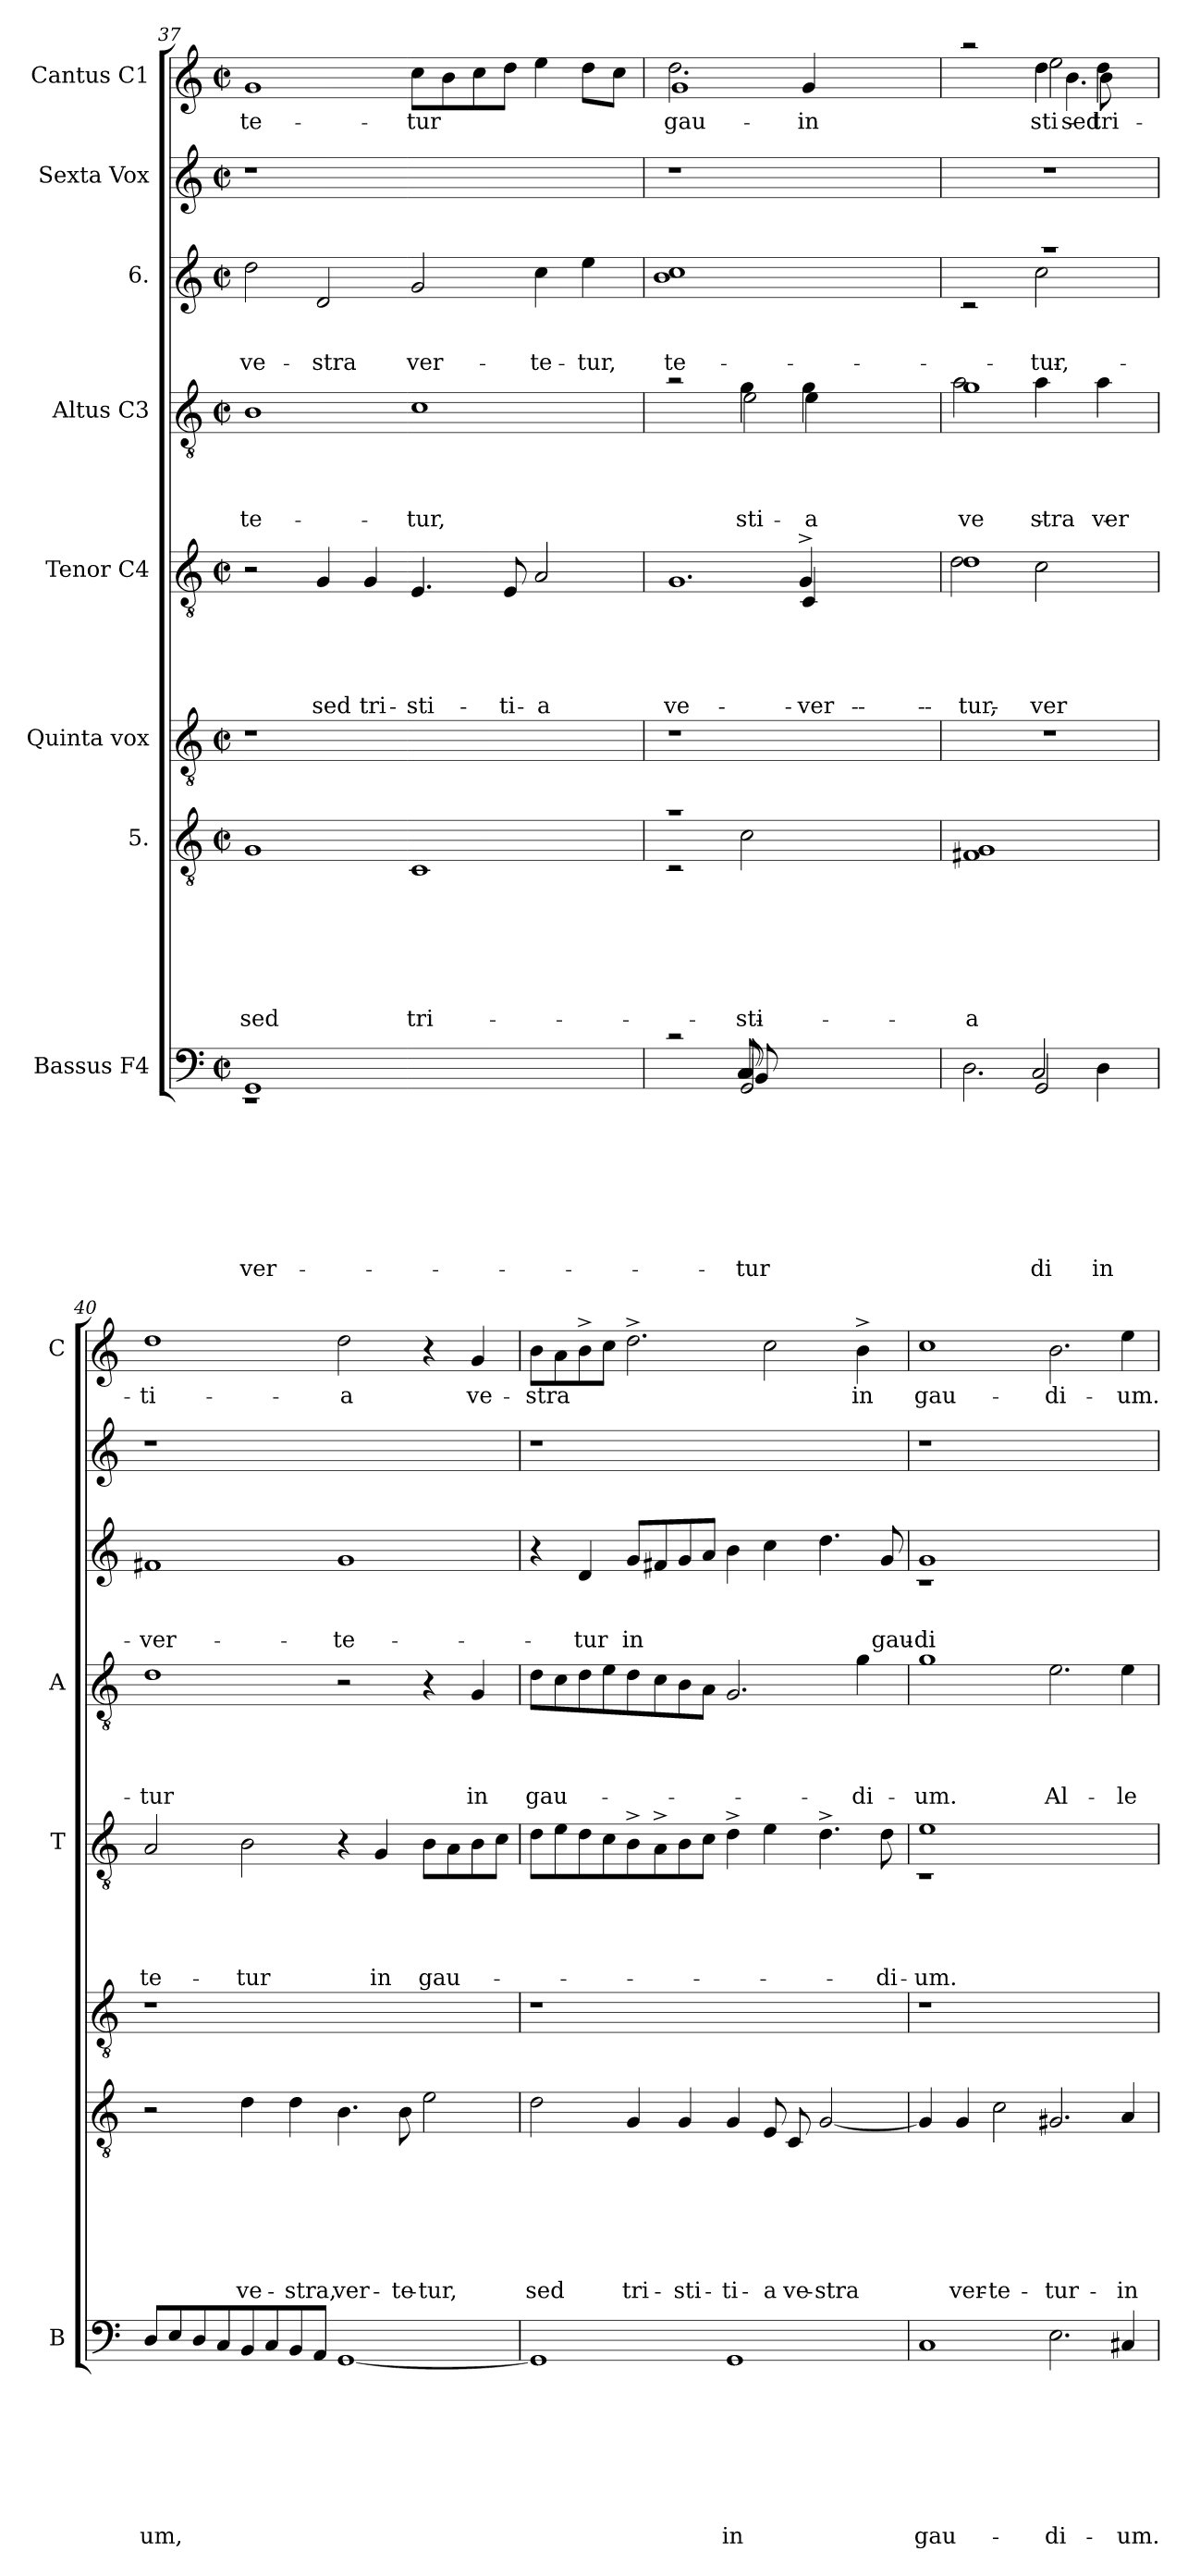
**kern	**text	**text	**text	**text	**text	**text	**text	**text	**kern	**text	**text	**text	**text	**text	**text	**text	**kern	**kern	**text	**text	**text	**text	**text	**kern	**text	**text	**text	**text	**kern	**text	**text	**text	**kern	**kern	**text
*part8	*part8	*part8	*part8	*part8	*part8	*part8	*part8	*part8	*part7	*part7	*part7	*part7	*part7	*part7	*part7	*part7	*part6	*part5	*part5	*part5	*part5	*part5	*part5	*part4	*part4	*part4	*part4	*part4	*part3	*part3	*part3	*part3	*part2	*part1	*part1
*staff8	*staff8	*staff8	*staff8	*staff8	*staff8	*staff8	*staff8	*staff8	*staff7	*staff7	*staff7	*staff7	*staff7	*staff7	*staff7	*staff7	*staff6	*staff5	*staff5	*staff5	*staff5	*staff5	*staff5	*staff4	*staff4	*staff4	*staff4	*staff4	*staff3	*staff3	*staff3	*staff3	*staff2	*staff1	*staff1
*I"Bassus F4	*	*	*	*	*	*	*	*	*I"5.	*	*	*	*	*	*	*	*I"Quinta vox	*I"Tenor C4	*	*	*	*	*	*I"Altus C3	*	*	*	*	*I"6.	*	*	*	*I"Sexta Vox	*I"Cantus C1	*
*I'B	*	*	*	*	*	*	*	*	*	*	*	*	*	*	*	*	*	*I'T	*	*	*	*	*	*I'A	*	*	*	*	*	*	*	*	*	*I'C	*
*clefF4	*	*	*	*	*	*	*	*	*clefGv2	*	*	*	*	*	*	*	*clefGv2	*clefGv2	*	*	*	*	*	*clefGv2	*	*	*	*	*clefG2	*	*	*	*clefG2	*clefG2	*
*k[]	*	*	*	*	*	*	*	*	*k[]	*	*	*	*	*	*	*	*k[]	*k[]	*	*	*	*	*	*k[]	*	*	*	*	*k[]	*	*	*	*k[]	*k[]	*
*C:	*	*	*	*	*	*	*	*	*C:	*	*	*	*	*	*	*	*C:	*C:	*	*	*	*	*	*C:	*	*	*	*	*C:	*	*	*	*C:	*C:	*
*M2/2	*	*	*	*	*	*	*	*	*M2/2	*	*	*	*	*	*	*	*M2/2	*M2/2	*	*	*	*	*	*M2/2	*	*	*	*	*M2/2	*	*	*	*M2/2	*M2/2	*
*met(c|)	*	*	*	*	*	*	*	*	*met(c|)	*	*	*	*	*	*	*	*met(c|)	*met(c|)	*	*	*	*	*	*met(c|)	*	*	*	*	*met(c|)	*	*	*	*met(c|)	*met(c|)	*
=37	=37	=37	=37	=37	=37	=37	=37	=37	=37	=37	=37	=37	=37	=37	=37	=37	=37	=37	=37	=37	=37	=37	=37	=37	=37	=37	=37	=37	=37	=37	=37	=37	=37	=37	=37
*^	*	*	*	*	*	*	*	*	*	*	*	*	*	*	*	*	*	*	*	*	*	*	*	*	*	*	*	*	*	*	*	*	*	*	*
!	!LO:N:vis=1	!	!	!	!	!	!	!	!LO:LY:b	!	!	!	!	!	!	!	!LO:LY:b	!	!	!	!	!	!	!	!	!	!	!	!LO:LY:b	!	!	!	!LO:LY:b	!	!	!LO:LY:b
1GG	0rEE	.	.	.	.	.	.	.	ver-	1G	.	.	.	.	.	.	sed	1r	2r	.	.	.	.	.	1B	.	.	.	-te-	2dd\	.	.	ve-	1r	1g	-te-
!	!	!	!	!	!	!	!	!	!	!	!	!	!	!	!	!	!	!	!	!	!	!	!	!LO:LY:b	!	!	!	!	!	!	!	!	!LO:LY:b	!	!	!
.	.	.	.	.	.	.	.	.	.	.	.	.	.	.	.	.	.	.	4G/	.	.	.	.	sed	.	.	.	.	.	2d/	.	.	-stra	.	.	.
!	!	!	!	!	!	!	!	!	!	!	!	!	!	!	!	!	!	!	!	!	!	!	!	!LO:LY:b	!	!	!	!	!	!	!	!	!	!	!	!
.	.	.	.	.	.	.	.	.	.	.	.	.	.	.	.	.	.	.	4G/	.	.	.	.	tri-	.	.	.	.	.	.	.	.	.	.	.	.
!	!	!	!	!	!	!	!	!	!	!	!	!	!	!	!	!	!LO:LY:b	!	!	!	!	!	!	!LO:LY:b:rj	!	!	!	!	!LO:LY:b	!	!	!	!LO:LY:b	!	!	!LO:LY:b
1ryy	.	.	.	.	.	.	.	.	.	1C	.	.	.	.	.	.	tri-	1ryy	4.E/	.	.	.	.	-sti-	1c	.	.	.	-tur,	2g/	.	.	ver-	1ryy	8cc\L	-tur
.	.	.	.	.	.	.	.	.	.	.	.	.	.	.	.	.	.	.	.	.	.	.	.	.	.	.	.	.	.	.	.	.	.	.	8b\	.
.	.	.	.	.	.	.	.	.	.	.	.	.	.	.	.	.	.	.	.	.	.	.	.	.	.	.	.	.	.	.	.	.	.	.	8cc\	.
!	!	!	!	!	!	!	!	!	!	!	!	!	!	!	!	!	!	!	!	!	!	!	!	!LO:LY:b	!	!	!	!	!	!	!	!	!	!	!	!
.	.	.	.	.	.	.	.	.	.	.	.	.	.	.	.	.	.	.	8E/	.	.	.	.	-ti-	.	.	.	.	.	.	.	.	.	.	8dd\J	.
!	!	!	!	!	!	!	!	!	!	!	!	!	!	!	!	!	!	!	!	!	!	!	!	!LO:LY:b	!	!	!	!	!	!	!	!	!LO:LY:b	!	!	!
.	.	.	.	.	.	.	.	.	.	.	.	.	.	.	.	.	.	.	2A/	.	.	.	.	-a	.	.	.	.	.	4cc\	.	.	-te-	.	4ee\	.
!	!	!	!	!	!	!	!	!	!	!	!	!	!	!	!	!	!	!	!	!	!	!	!	!	!	!	!	!	!	!	!	!	!LO:LY:b	!	!	!
.	.	.	.	.	.	.	.	.	.	.	.	.	.	.	.	.	.	.	.	.	.	.	.	.	.	.	.	.	.	4ee\	.	.	-tur,	.	8dd\L	.
.	.	.	.	.	.	.	.	.	.	.	.	.	.	.	.	.	.	.	.	.	.	.	.	.	.	.	.	.	.	.	.	.	.	.	8cc\J	.
=38	=38	=38	=38	=38	=38	=38	=38	=38	=38	=38	=38	=38	=38	=38	=38	=38	=38	=38	=38	=38	=38	=38	=38	=38	=38	=38	=38	=38	=38	=38	=38	=38	=38	=38	=38	=38
*^	*^	*	*	*	*	*	*	*	*	*^	*	*	*	*	*	*	*	*	*	*	*	*	*	*	*	*	*	*	*	*	*	*	*	*	*	*
!	!	!	!	!	!	!	!	!	!	!	!	!	!	!	!	!	!	!	!	!	!	!	!	!	!	!	!LO:LY:b	!	!	!	!	!	!	!	!	!LO:LY:b	!	!	!LO:LY:b:rj
*	*	*	*	*	*	*	*	*	*	*	*	*	*	*	*	*	*	*	*	*	*	*^	*	*	*	*	*	*^	*	*	*	*	*	*	*	*	*	*^	*
*	*	*	*	*	*	*	*	*	*	*	*	*	*	*	*	*	*	*	*	*	*	*	*^	*	*	*	*	*	*	*^	*	*	*	*	*	*	*	*	*	*	*	*
2rc	2ryy	2ryy	2ryy	.	.	.	.	.	.	.	.	1ra	2rC	.	.	.	.	.	.	.	1r	1.G	2.ryy	2.ryy	.	.	.	.	ve-	2ra	2ryy	2ryy	.	.	.	.	1b 1cc	.	.	-te-	1r	2.dd\	1g	gau-
!	!	!	!	!	!	!	!	!	!	!	!LO:LY:b	!	!	!	!	!	!	!	!	!	!	!	!	!	!	!	!	!	!	!	!	!	!	!	!	!	!	!	!	!	!	!	!	!
!	!	!	!	!	!	!	!	!	!	!	!LO:LY:b	!	!	!	!	!	!	!	!	!LO:LY:b	!	!	!	!	!	!	!	!	!	!	!	!	!	!	!	!LO:LY:b	!	!	!	!	!	!	!	!
!	!	!	!	!	!	!	!	!	!	!	!	!	!	!	!	!	!	!	!	!	!	!	!	!	!	!	!	!	!	!	!	!	!	!	!	!LO:LY:b	!	!	!	!	!	!	!	!
!	!	!	!	!	!	!	!	!	!	!	!	!	!	!	!	!	!	!	!	!	!	!	!	!	!	!	!	!	!	!	!	!	!	!	!	!LO:LY:b	!	!	!	!	!	!	!	!
2GG/	8C/	8BB/	8C/	.	.	.	.	.	.	.	-tur	.	2c\	.	.	.	.	.	.	-sti-	.	.	.	.	.	.	.	.	.	4g\	4g\	2e\	.	.	.	sti-	.	.	.	.	.	.	.	.
.	2ryy	2ryy	2ryy	.	.	.	.	.	.	.	.	.	.	.	.	.	.	.	.	.	.	.	.	.	.	.	.	.	.	.	.	.	.	.	.	.	.	.	.	.	.	.	.	.
!	!	!	!	!	!	!	!	!	!	!	!	!	!	!	!	!	!	!	!	!	!	!	!	!	!	!	!	!	!LO:LY:b	!	!	!	!	!	!	!	!	!	!	!	!	!	!	!
!	!	!	!	!	!	!	!	!	!	!	!	!	!	!	!	!	!	!	!	!	!	!	!	!	!	!	!	!	!LO:LY:b	!	!	!	!	!	!	!LO:LY:b	!	!	!	!	!	!	!	!
!	!	!	!	!	!	!	!	!	!	!	!	!	!	!	!	!	!	!	!	!	!	!	!	!	!	!	!	!	!	!	!	!	!	!	!	!LO:LY:b	!	!	!	!	!	!	!	!LO:LY:b
.	.	.	.	.	.	.	.	.	.	.	.	.	.	.	.	.	.	.	.	.	.	.	4C/	4G^</	.	.	.	.	ver-	4g\	4e\	.	.	.	.	-a	.	.	.	.	.	4g/	.	in
2ryy	.	.	.	.	.	.	.	.	.	.	.	2ryy	2ryy	.	.	.	.	.	.	.	2ryy	.	2ryy	2ryy	.	.	.	.	.	2ryy	2ryy	2ryy	.	.	.	.	2ryy	.	.	.	2ryy	2ryy	2ryy	.
.	4.ryy	4.ryy	4.ryy	.	.	.	.	.	.	.	.	.	.	.	.	.	.	.	.	.	.	.	.	.	.	.	.	.	.	.	.	.	.	.	.	.	.	.	.	.	.	.	.	.
*	*	*	*	*	*	*	*	*	*	*	*	*	*	*	*	*	*	*	*	*	*	*v	*v	*v	*	*	*	*	*	*	*	*	*	*	*	*	*	*	*	*	*	*v	*v	*
*	*	*	*	*	*	*	*	*	*	*	*	*v	*v	*	*	*	*	*	*	*	*	*	*	*	*	*	*	*v	*v	*v	*	*	*	*	*	*	*	*	*	*	*
=39	=39	=39	=39	=39	=39	=39	=39	=39	=39	=39	=39	=39	=39	=39	=39	=39	=39	=39	=39	=39	=39	=39	=39	=39	=39	=39	=39	=39	=39	=39	=39	=39	=39	=39	=39	=39	=39	=39
!	!	!	!	!	!	!	!	!	!	!	!	!	!	!	!	!	!	!	!LO:LY:b	!	!	!	!	!	!	!LO:LY:b	!	!	!	!	!	!	!	!	!	!	!	!
*	*	*	*	*	*	*	*	*	*	*	*	*	*	*	*	*	*	*	*	*	*^	*	*	*	*	*	*	*	*	*	*	*	*	*	*	*	*	*
!	!	!	!	!	!	!	!	!	!	!	!	!	!	!	!	!	!	!	!	!	!	!	!	!	!	!	!LO:LY:b	!	!	!	!	!LO:LY:b:rj	!	!	!	!	!	!	!
*	*	*	*	*	*	*	*	*	*	*	*	*	*	*	*	*	*	*	*	*	*	*	*	*	*	*	*	*^	*	*	*	*	*	*	*	*	*	*	*
!	!	!	!	!	!	!	!	!	!	!	!	!	!	!	!	!	!	!	!	!	!	!	!	!	!	!	!	!	!	!	!	!	!LO:LY:b	!	!	!	!	!	!	!
*	*	*	*	*	*	*	*	*	*	*	*	*	*	*	*	*	*	*	*	*	*	*	*	*	*	*	*	*	*	*	*	*	*	*^	*	*	*	*	*^	*
*	*	*	*	*	*	*	*	*	*	*	*	*	*	*	*	*	*	*	*	*	*	*	*	*	*	*	*	*	*	*	*	*	*	*	*	*	*	*	*	*	*^	*
*	*	*v	*v	*	*	*	*	*	*	*	*	*	*	*	*	*	*	*	*	*	*	*	*	*	*	*	*	*	*	*	*	*	*	*	*	*	*	*	*	*	*	*^	*
2.D\	2ryy	2ryy	.	.	.	.	.	.	.	.	1F#X 1G	.	.	.	.	.	.	-a	1r	1d	2d\	.	.	.	.	-tur,	1g	2a\	.	.	.	-ve-	1raa	2rc	.	.	.	1r	2raa	2ryy	2.ryy	2ryy	.
!	!	!	!	!	!	!	!	!	!	!LO:LY:b	!	!	!	!	!	!	!	!	!	!	!	!	!	!	!	!	!	!	!	!	!	!	!	!	!	!	!	!	!	!	!	!	!
!	!	!	!	!	!	!	!	!	!	!LO:LY:b	!	!	!	!	!	!	!	!	!	!	!	!	!	!	!	!LO:LY:b	!	!	!	!	!	!LO:LY:b	!	!	!	!	!LO:LY:b	!	!	!	!	!	!LO:LY:b
!	!	!	!	!	!	!	!	!	!	!	!	!	!	!	!	!	!	!	!	!	!	!	!	!	!	!	!	!	!	!	!	!	!	!	!	!	!	!	!	!	!	!	!LO:LY:b
.	2GG/	2C/	.	.	.	.	.	.	.	-di-	.	.	.	.	.	.	.	.	.	.	2c\	.	.	.	.	ver-	.	4a\	.	.	.	-stra	.	2cc\	.	.	-tur,	.	4dd\	8ryy	.	2ee\	-sti-
!	!	!	!	!	!	!	!	!	!	!	!	!	!	!	!	!	!	!	!	!	!	!	!	!	!	!	!	!	!	!	!	!	!	!	!	!	!	!	!	!	!	!	!LO:LY:b
.	.	.	.	.	.	.	.	.	.	.	.	.	.	.	.	.	.	.	.	.	.	.	.	.	.	.	.	.	.	.	.	.	.	.	.	.	.	.	.	4.b\	.	.	sed
!	!	!	!	!	!	!	!	!	!	!LO:LY:b	!	!	!	!	!	!	!	!	!	!	!	!	!	!	!	!	!	!	!	!	!	!LO:LY:b	!	!	!	!	!	!	!	!	!	!	!LO:LY:b
!	!	!	!	!	!	!	!	!	!	!	!	!	!	!	!	!	!	!	!	!	!	!	!	!	!	!	!	!	!	!	!	!	!	!	!	!	!	!	!	!	!	!	!LO:LY:b
4D\	.	.	.	.	.	.	.	.	.	in	.	.	.	.	.	.	.	.	.	.	.	.	.	.	.	.	.	4a\	.	.	.	ver-	.	.	.	.	.	.	4dd\	.	8b\	.	tri-
.	.	.	.	.	.	.	.	.	.	.	.	.	.	.	.	.	.	.	.	.	.	.	.	.	.	.	.	.	.	.	.	.	.	.	.	.	.	.	.	.	8ryy	.	.
*	*	*	*	*	*	*	*	*	*	*	*	*	*	*	*	*	*	*	*	*v	*v	*	*	*	*	*	*	*	*	*	*	*	*v	*v	*	*	*	*	*	*	*v	*v	*
*v	*v	*v	*	*	*	*	*	*	*	*	*	*	*	*	*	*	*	*	*	*	*	*	*	*	*	*v	*v	*	*	*	*	*	*	*	*	*	*	*	*	*
!!LO:PB:g=z
=40	=40	=40	=40	=40	=40	=40	=40	=40	=40	=40	=40	=40	=40	=40	=40	=40	=40	=40	=40	=40	=40	=40	=40	=40	=40	=40	=40	=40	=40	=40	=40	=40	=40	=40	=40	=40	=40
!	!	!	!	!	!	!	!	!LO:LY:b	!	!	!	!	!	!	!	!	!	!	!	!	!	!	!LO:LY:b	!	!	!	!	!LO:LY:b	!	!	!	!LO:LY:b	!	!	!	!	!LO:LY:b
*	*	*	*	*	*	*	*	*	*	*	*	*	*	*	*	*	*	*	*	*	*	*	*	*	*	*	*	*	*	*	*	*	*	*v	*v	*v	*
8D/L	.	.	.	.	.	.	.	-um,	2r	.	.	.	.	.	.	.	1r	2A/	.	.	.	.	-te-	1d	.	.	.	-tur	1f#X	.	.	ver-	1r	1dd	-ti-
8E/	.	.	.	.	.	.	.	.	.	.	.	.	.	.	.	.	.	.	.	.	.	.	.	.	.	.	.	.	.	.	.	.	.	.	.
8D/	.	.	.	.	.	.	.	.	.	.	.	.	.	.	.	.	.	.	.	.	.	.	.	.	.	.	.	.	.	.	.	.	.	.	.
8C/	.	.	.	.	.	.	.	.	.	.	.	.	.	.	.	.	.	.	.	.	.	.	.	.	.	.	.	.	.	.	.	.	.	.	.
!	!	!	!	!	!	!	!	!	!	!	!	!	!	!	!	!LO:LY:b	!	!	!	!	!	!	!LO:LY:b	!	!	!	!	!	!	!	!	!	!	!	!
8BB/	.	.	.	.	.	.	.	.	4d\	.	.	.	.	.	.	ve-	.	2B\	.	.	.	.	-tur	.	.	.	.	.	.	.	.	.	.	.	.
8C/	.	.	.	.	.	.	.	.	.	.	.	.	.	.	.	.	.	.	.	.	.	.	.	.	.	.	.	.	.	.	.	.	.	.	.
!	!	!	!	!	!	!	!	!	!	!	!	!	!	!	!	!LO:LY:b	!	!	!	!	!	!	!	!	!	!	!	!	!	!	!	!	!	!	!
8BB/	.	.	.	.	.	.	.	.	4d\	.	.	.	.	.	.	-stra,	.	.	.	.	.	.	.	.	.	.	.	.	.	.	.	.	.	.	.
8AA/J	.	.	.	.	.	.	.	.	.	.	.	.	.	.	.	.	.	.	.	.	.	.	.	.	.	.	.	.	.	.	.	.	.	.	.
!	!	!	!	!	!	!	!	!	!	!	!	!	!	!	!	!LO:LY:b	!	!	!	!	!	!	!	!	!	!	!	!	!	!	!	!LO:LY:b	!	!	!LO:LY:b
[<1GG	.	.	.	.	.	.	.	.	4.B\	.	.	.	.	.	.	ver-	1ryy	4r	.	.	.	.	.	2r	.	.	.	.	1g	.	.	-te-	1ryy	2dd\	-a
!	!	!	!	!	!	!	!	!	!	!	!	!	!	!	!	!	!	!	!	!	!	!	!LO:LY:b	!	!	!	!	!	!	!	!	!	!	!	!
.	.	.	.	.	.	.	.	.	.	.	.	.	.	.	.	.	.	4G/	.	.	.	.	in	.	.	.	.	.	.	.	.	.	.	.	.
!	!	!	!	!	!	!	!	!	!	!	!	!	!	!	!	!LO:LY:b	!	!	!	!	!	!	!	!	!	!	!	!	!	!	!	!	!	!	!
.	.	.	.	.	.	.	.	.	8B\	.	.	.	.	.	.	-te-	.	.	.	.	.	.	.	.	.	.	.	.	.	.	.	.	.	.	.
!	!	!	!	!	!	!	!	!	!	!	!	!	!	!	!	!LO:LY:b	!	!	!	!	!	!	!LO:LY:b	!	!	!	!	!	!	!	!	!	!	!	!
.	.	.	.	.	.	.	.	.	2e\	.	.	.	.	.	.	-tur,	.	8B\L	.	.	.	.	gau-	4r	.	.	.	.	.	.	.	.	.	4r	.
.	.	.	.	.	.	.	.	.	.	.	.	.	.	.	.	.	.	8A\	.	.	.	.	.	.	.	.	.	.	.	.	.	.	.	.	.
!	!	!	!	!	!	!	!	!	!	!	!	!	!	!	!	!	!	!	!	!	!	!	!	!	!	!	!	!LO:LY:b	!	!	!	!	!	!	!LO:LY:b
.	.	.	.	.	.	.	.	.	.	.	.	.	.	.	.	.	.	8B\	.	.	.	.	.	4G/	.	.	.	in	.	.	.	.	.	4g/	ve-
.	.	.	.	.	.	.	.	.	.	.	.	.	.	.	.	.	.	8c\J	.	.	.	.	.	.	.	.	.	.	.	.	.	.	.	.	.
=41	=41	=41	=41	=41	=41	=41	=41	=41	=41	=41	=41	=41	=41	=41	=41	=41	=41	=41	=41	=41	=41	=41	=41	=41	=41	=41	=41	=41	=41	=41	=41	=41	=41	=41	=41
!	!	!	!	!	!	!	!	!	!	!	!	!	!	!	!	!LO:LY:b	!	!	!	!	!	!	!	!	!	!	!	!LO:LY:b	!	!	!	!	!	!	!LO:LY:b
1GG]	.	.	.	.	.	.	.	.	2d\	.	.	.	.	.	.	sed	1r	8d\L	.	.	.	.	.	8d\L	.	.	.	gau-	4r	.	.	.	1r	8b\L	-stra
.	.	.	.	.	.	.	.	.	.	.	.	.	.	.	.	.	.	8e\	.	.	.	.	.	8c\	.	.	.	.	.	.	.	.	.	8a\	.
!	!	!	!	!	!	!	!	!	!	!	!	!	!	!	!	!	!	!	!	!	!	!	!	!	!	!	!	!	!	!	!	!LO:LY:b	!	!	!
.	.	.	.	.	.	.	.	.	.	.	.	.	.	.	.	.	.	8d\	.	.	.	.	.	8d\	.	.	.	.	4d/	.	.	-tur	.	8b^>\	.
.	.	.	.	.	.	.	.	.	.	.	.	.	.	.	.	.	.	8c\	.	.	.	.	.	8e\	.	.	.	.	.	.	.	.	.	8cc\J	.
!	!	!	!	!	!	!	!	!	!	!	!	!	!	!	!	!LO:LY:b	!	!	!	!	!	!	!	!	!	!	!	!	!	!	!	!LO:LY:b	!	!	!
.	.	.	.	.	.	.	.	.	4G/	.	.	.	.	.	.	tri-	.	8B^>\	.	.	.	.	.	8d\	.	.	.	.	8g/L	.	.	in	.	2.dd^>\	.
.	.	.	.	.	.	.	.	.	.	.	.	.	.	.	.	.	.	8A^>\	.	.	.	.	.	8c\	.	.	.	.	8f#X/	.	.	.	.	.	.
!	!	!	!	!	!	!	!	!	!	!	!	!	!	!	!	!LO:LY:b	!	!	!	!	!	!	!	!	!	!	!	!	!	!	!	!	!	!	!
.	.	.	.	.	.	.	.	.	4G/	.	.	.	.	.	.	-sti-	.	8B\	.	.	.	.	.	8B\	.	.	.	.	8g/	.	.	.	.	.	.
.	.	.	.	.	.	.	.	.	.	.	.	.	.	.	.	.	.	8c\J	.	.	.	.	.	8A\J	.	.	.	.	8a/J	.	.	.	.	.	.
!	!	!	!	!	!	!	!	!LO:LY:b	!	!	!	!	!	!	!	!LO:LY:b	!	!	!	!	!	!	!	!	!	!	!	!	!	!	!	!	!	!	!
1GG	.	.	.	.	.	.	.	in	4G/	.	.	.	.	.	.	-ti-	1ryy	4d^>\	.	.	.	.	.	2.G/	.	.	.	.	4b\	.	.	.	1ryy	.	.
!	!	!	!	!	!	!	!	!	!	!	!	!	!	!	!	!LO:LY:b	!	!	!	!	!	!	!	!	!	!	!	!	!	!	!	!	!	!	!
.	.	.	.	.	.	.	.	.	8E/	.	.	.	.	.	.	-a	.	4e\	.	.	.	.	.	.	.	.	.	.	4cc\	.	.	.	.	2cc\	.
!	!	!	!	!	!	!	!	!	!	!	!	!	!	!	!	!LO:LY:b	!	!	!	!	!	!	!	!	!	!	!	!	!	!	!	!	!	!	!
.	.	.	.	.	.	.	.	.	8C/	.	.	.	.	.	.	ve-	.	.	.	.	.	.	.	.	.	.	.	.	.	.	.	.	.	.	.
!	!	!	!	!	!	!	!	!	!	!	!	!	!	!	!	!LO:LY:b	!	!	!	!	!	!	!	!	!	!	!	!	!	!	!	!	!	!	!
.	.	.	.	.	.	.	.	.	[<2G/	.	.	.	.	.	.	-stra	.	4.d^>\	.	.	.	.	.	.	.	.	.	.	4.dd\	.	.	.	.	.	.
!	!	!	!	!	!	!	!	!	!	!	!	!	!	!	!	!	!	!	!	!	!	!	!	!	!	!	!	!LO:LY:b	!	!	!	!	!	!	!LO:LY:b
.	.	.	.	.	.	.	.	.	.	.	.	.	.	.	.	.	.	.	.	.	.	.	.	4g\	.	.	.	-di-	.	.	.	.	.	4b^>\	in
!	!	!	!	!	!	!	!	!	!	!	!	!	!	!	!	!	!	!	!	!	!	!	!LO:LY:b	!	!	!	!	!	!	!	!	!LO:LY:b	!	!	!
.	.	.	.	.	.	.	.	.	.	.	.	.	.	.	.	.	.	8d\	.	.	.	.	-di-	.	.	.	.	.	8g/	.	.	gau-	.	.	.
=42	=42	=42	=42	=42	=42	=42	=42	=42	=42	=42	=42	=42	=42	=42	=42	=42	=42	=42	=42	=42	=42	=42	=42	=42	=42	=42	=42	=42	=42	=42	=42	=42	=42	=42	=42
*	*	*	*	*	*	*	*	*	*	*	*	*	*	*	*	*	*	*^	*	*	*	*	*	*	*	*	*	*	*^	*	*	*	*	*	*
!	!	!	!	!	!	!	!	!LO:LY:b	!	!	!	!	!	!	!	!	!	!	!LO:N:vis=1	!	!	!	!	!LO:LY:b	!	!	!	!	!LO:LY:b	!	!LO:N:vis=1	!	!	!LO:LY:b	!	!	!LO:LY:b
1C	.	.	.	.	.	.	.	gau-	4G/]	.	.	.	.	.	.	.	1r	1e	0rC	.	.	.	.	-um.	1g	.	.	.	-um.	1g	0rc	.	.	-di-	1r	1cc	gau-
!	!	!	!	!	!	!	!	!	!	!	!	!	!	!	!	!LO:LY:b	!	!	!	!	!	!	!	!	!	!	!	!	!	!	!	!	!	!	!	!	!
.	.	.	.	.	.	.	.	.	4G/	.	.	.	.	.	.	ver-	.	.	.	.	.	.	.	.	.	.	.	.	.	.	.	.	.	.	.	.	.
!	!	!	!	!	!	!	!	!	!	!	!	!	!	!	!	!LO:LY:b:rj	!	!	!	!	!	!	!	!	!	!	!	!	!	!	!	!	!	!	!	!	!
.	.	.	.	.	.	.	.	.	2c\	.	.	.	.	.	.	-te-	.	.	.	.	.	.	.	.	.	.	.	.	.	.	.	.	.	.	.	.	.
!	!	!	!	!	!	!	!	!LO:LY:b	!	!	!	!	!	!	!	!LO:LY:b	!	!	!	!	!	!	!	!	!	!	!	!	!LO:LY:b	!	!	!	!	!	!	!	!LO:LY:b
2.E\	.	.	.	.	.	.	.	-di-	2.G#X/	.	.	.	.	.	.	-tur-	1ryy	1ryy	.	.	.	.	.	.	2.e\	.	.	.	Al-	1ryy	.	.	.	.	1ryy	2.b\	-di-
!	!	!	!	!	!	!	!	!LO:LY:b	!	!	!	!	!	!	!	!LO:LY:b	!	!	!	!	!	!	!	!	!	!	!	!	!LO:LY:b	!	!	!	!	!	!	!	!LO:LY:b
4C#X/	.	.	.	.	.	.	.	-um.	4A/	.	.	.	.	.	.	-in	.	.	.	.	.	.	.	.	4e\	.	.	.	-le-	.	.	.	.	.	.	4ee\	-um.
*	*	*	*	*	*	*	*	*	*	*	*	*	*	*	*	*	*	*v	*v	*	*	*	*	*	*	*	*	*	*	*v	*v	*	*	*	*	*	*
=	=	=	=	=	=	=	=	=	=	=	=	=	=	=	=	=	=	=	=	=	=	=	=	=	=	=	=	=	=	=	=	=	=	=	=
*-	*-	*-	*-	*-	*-	*-	*-	*-	*-	*-	*-	*-	*-	*-	*-	*-	*-	*-	*-	*-	*-	*-	*-	*-	*-	*-	*-	*-	*-	*-	*-	*-	*-	*-	*-
